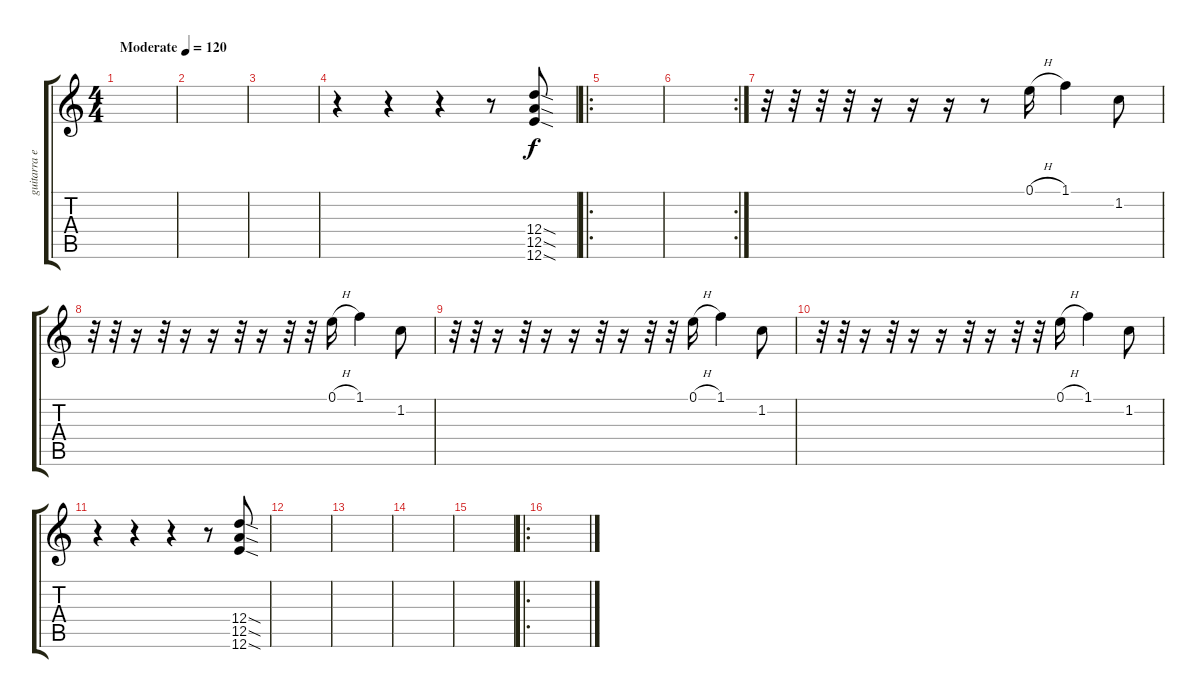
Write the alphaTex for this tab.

\track ("guitarra extra" "guitarra e") {instrument electricguitarclean}
\staff {score tabs}
\tuning (E4 B3 G3 D3 A2 E2) {hide}
\ts (4 4)
\tempo (120 "Moderate")
\clef g2
\ks c
|
|
|
r.4 r.4 r.4 r.8 (12.4{sod} 12.5{sod} 12.6{sod}).8 |
\ro
|
\rc 2
|
r.32 r.32 r.32 r.32 r.16 r.16 r.16 r.8 0.1{h}.16 1.1.4 1.2.8 |
r.32 r.32 r.16 r.32 r.16 r.16 r.32 r.16 r.32 r.32 0.1{h}.16 1.1.4 1.2.8 |
r.32 r.32 r.16 r.32 r.16 r.16 r.32 r.16 r.32 r.32 0.1{h}.16 1.1.4 1.2.8 |
r.32 r.32 r.16 r.32 r.16 r.16 r.32 r.16 r.32 r.32 0.1{h}.16 1.1.4 1.2.8 |
r.4 r.4 r.4 r.8 (12.4{sod} 12.5{sod} 12.6{sod}).8 |
|
|
|
|
\ro
